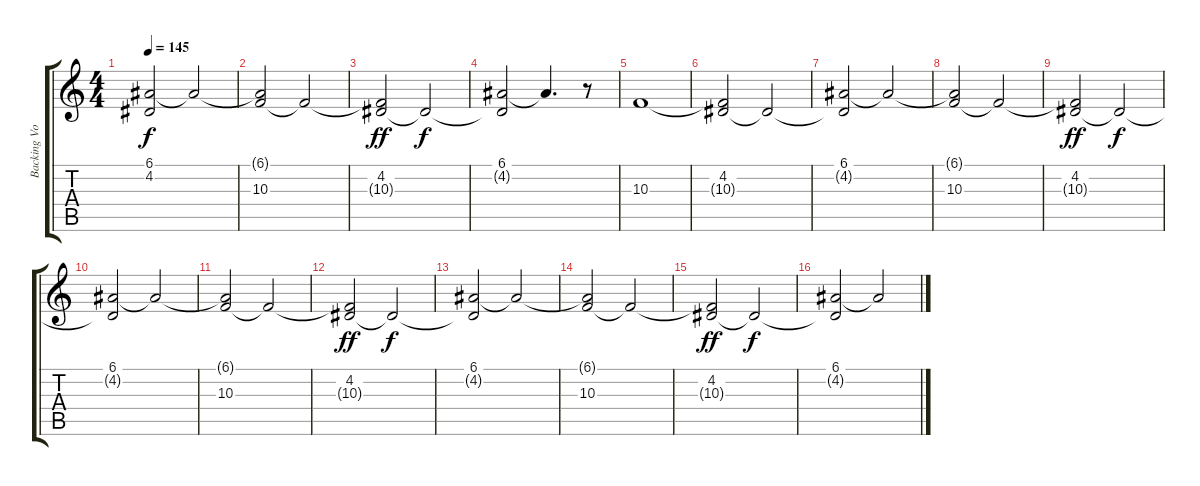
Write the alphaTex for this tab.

\track ("Backing Vocals" "Backing Vo") {instrument churchorgan}
\staff {score tabs}
\tuning (E4 B3 G3 D3 A2 E2) {hide}
\ts (4 4)
\tempo 145
\clef g2
\ks c
(6.1 4.2{t}).2{dy f} 6.1{t}.2 |
(6.1{t} 10.3).2 10.3{t}.2 |
(4.2 10.3{t}).2{dy ff} 4.2{t}.2{dy f} |
(6.1 4.2{t}).2 6.1{t}.4{d} r.8 |
10.3.1 |
(4.2 10.3{t}).2 4.2{t}.2 |
(6.1 4.2{t}).2 6.1{t}.2 |
(6.1{t} 10.3).2 10.3{t}.2 |
(4.2 10.3{t}).2{dy ff} 4.2{t}.2{dy f} |
(6.1 4.2{t}).2 6.1{t}.2 |
(6.1{t} 10.3).2 10.3{t}.2 |
(4.2 10.3{t}).2{dy ff} 4.2{t}.2{dy f} |
(6.1 4.2{t}).2 6.1{t}.2 |
(6.1{t} 10.3).2 10.3{t}.2 |
(4.2 10.3{t}).2{dy ff} 4.2{t}.2{dy f} |
(6.1 4.2{t}).2 6.1{t}.2
